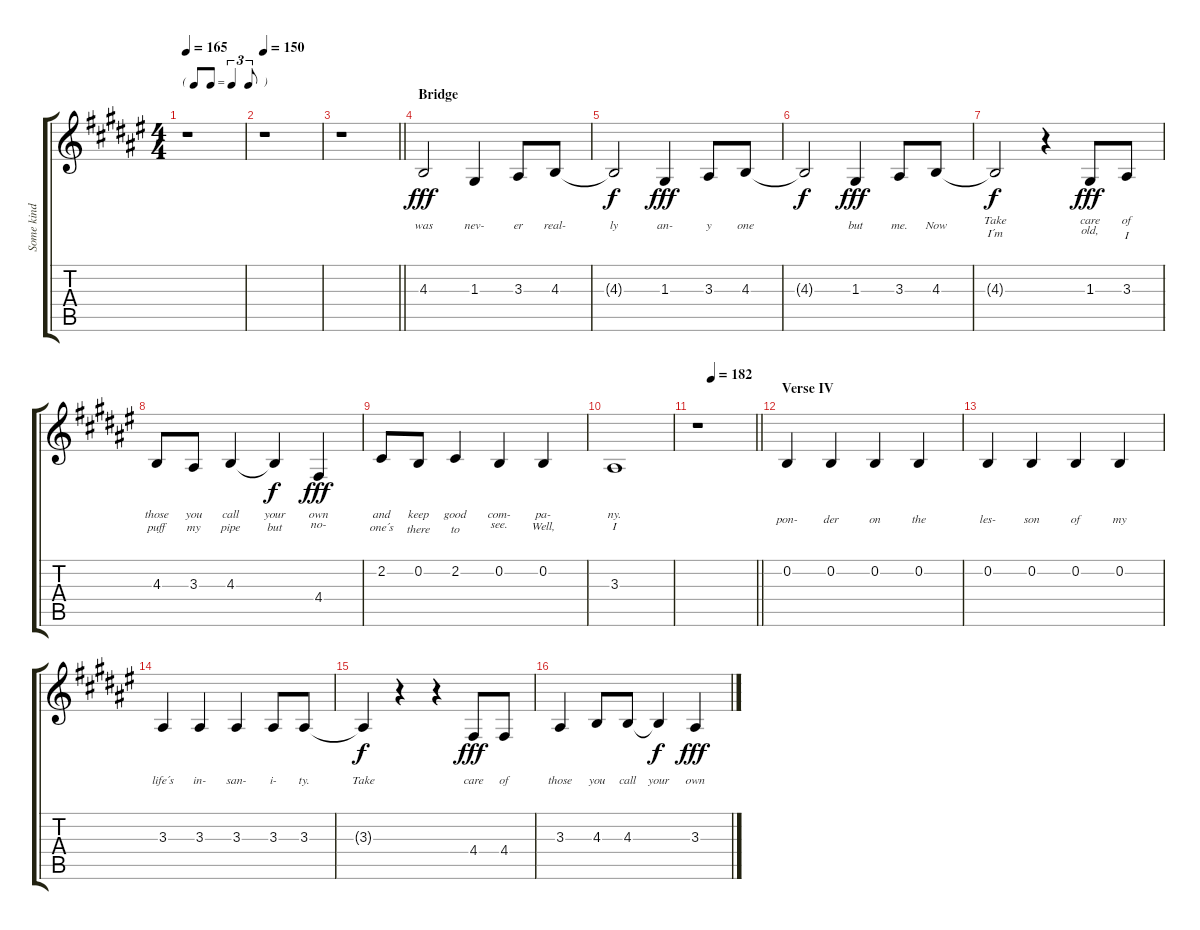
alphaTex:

\track ("Some kind of vocal interpretations" "Some kind ") {instrument lead6voice}
\staff {score tabs}
\tuning (E4 B3 G3 D3 A2 E2) {hide}
\ts (4 4)
\tf triplet8th
\tempo 165
\clef g2
\ks f#
r.1{dy f} |
\tempo 150
r.1 |
\barLineRight lightlight
r.1 |
\section ("" "Bridge")
4.3.2{lyrics (0 "") lyrics (1 "") lyrics (2 "was") lyrics (3 "") lyrics (4 "") dy fff} 1.3.4{lyrics (0 "") lyrics (1 "") lyrics (2 "nev-") lyrics (3 "") lyrics (4 "")} 3.3.8{lyrics (0 "") lyrics (1 "") lyrics (2 "er") lyrics (3 "") lyrics (4 "")} 4.3.8{lyrics (0 "") lyrics (1 "") lyrics (2 "real-") lyrics (3 "") lyrics (4 "")} |
4.3{t}.2{lyrics (0 "") lyrics (1 "") lyrics (2 "ly") lyrics (3 "") lyrics (4 "") dy f} 1.3.4{lyrics (0 "") lyrics (1 "") lyrics (2 "an-") lyrics (3 "") lyrics (4 "") dy fff} 3.3.8{lyrics (0 "") lyrics (1 "") lyrics (2 "y") lyrics (3 "") lyrics (4 "")} 4.3.8{lyrics (0 "") lyrics (1 "") lyrics (2 "one") lyrics (3 "") lyrics (4 "")} |
4.3{t}.2{lyrics (0 "") lyrics (1 "") lyrics (2 "") lyrics (3 "") lyrics (4 "") dy f} 1.3.4{lyrics (0 "") lyrics (1 "") lyrics (2 "but") lyrics (3 "") lyrics (4 "") dy fff} 3.3.8{lyrics (0 "") lyrics (1 "") lyrics (2 "me.") lyrics (3 "") lyrics (4 "")} 4.3.8{lyrics (0 "") lyrics (1 "") lyrics (2 "Now") lyrics (3 "") lyrics (4 "")} |
4.3{t}.2{lyrics (0 "") lyrics (1 "Take") lyrics (2 "I´m") lyrics (3 "") lyrics (4 "") dy f} r.4 1.3.8{lyrics (0 "") lyrics (1 "care") lyrics (2 "old,") lyrics (3 "") lyrics (4 "") dy fff} 3.3.8{lyrics (0 "") lyrics (1 "of") lyrics (2 "I") lyrics (3 "") lyrics (4 "")} |
4.3.8{lyrics (0 "") lyrics (1 "those") lyrics (2 "puff") lyrics (3 "") lyrics (4 "")} 3.3.8{lyrics (0 "") lyrics (1 "you") lyrics (2 "my") lyrics (3 "") lyrics (4 "")} 4.3.4{lyrics (0 "") lyrics (1 "call") lyrics (2 "pipe") lyrics (3 "") lyrics (4 "")} 4.3{t}.4{lyrics (0 "") lyrics (1 "your") lyrics (2 "but") lyrics (3 "") lyrics (4 "") dy f} 4.4.4{lyrics (0 "") lyrics (1 "own") lyrics (2 "no-") lyrics (3 "") lyrics (4 "") dy fff} |
2.2.8{lyrics (0 "") lyrics (1 "and") lyrics (2 "one´s") lyrics (3 "") lyrics (4 "")} 0.2.8{lyrics (0 "") lyrics (1 "keep") lyrics (2 "there") lyrics (3 "") lyrics (4 "")} 2.2.4{lyrics (0 "") lyrics (1 "good") lyrics (2 "to") lyrics (3 "") lyrics (4 "")} 0.2.4{lyrics (0 "") lyrics (1 "com-") lyrics (2 "see.") lyrics (3 "") lyrics (4 "")} 0.2.4{lyrics (0 "") lyrics (1 "pa-") lyrics (2 "Well,") lyrics (3 "") lyrics (4 "")} |
3.3.1{lyrics (0 "") lyrics (1 "ny.") lyrics (2 "I") lyrics (3 "") lyrics (4 "")} |
\tempo (182 0.25)
\barLineRight lightlight
r.1 |
\section ("" "Verse IV")
0.2.4{lyrics (0 "") lyrics (1 "") lyrics (2 "pon-") lyrics (3 "") lyrics (4 "")} 0.2.4{lyrics (0 "") lyrics (1 "") lyrics (2 "der") lyrics (3 "") lyrics (4 "")} 0.2.4{lyrics (0 "") lyrics (1 "") lyrics (2 "on") lyrics (3 "") lyrics (4 "")} 0.2.4{lyrics (0 "") lyrics (1 "") lyrics (2 "the") lyrics (3 "") lyrics (4 "")} |
0.2.4{lyrics (0 "") lyrics (1 "") lyrics (2 "les-") lyrics (3 "") lyrics (4 "")} 0.2.4{lyrics (0 "") lyrics (1 "") lyrics (2 "son") lyrics (3 "") lyrics (4 "")} 0.2.4{lyrics (0 "") lyrics (1 "") lyrics (2 "of") lyrics (3 "") lyrics (4 "")} 0.2.4{lyrics (0 "") lyrics (1 "") lyrics (2 "my") lyrics (3 "") lyrics (4 "")} |
3.3.4{lyrics (0 "") lyrics (1 "") lyrics (2 "life´s") lyrics (3 "") lyrics (4 "")} 3.3.4{lyrics (0 "") lyrics (1 "") lyrics (2 "in-") lyrics (3 "") lyrics (4 "")} 3.3.4{lyrics (0 "") lyrics (1 "") lyrics (2 "san-") lyrics (3 "") lyrics (4 "")} 3.3.8{lyrics (0 "") lyrics (1 "") lyrics (2 "i-") lyrics (3 "") lyrics (4 "")} 3.3.8{lyrics (0 "") lyrics (1 "") lyrics (2 "ty.") lyrics (3 "") lyrics (4 "")} |
3.3{t}.4{lyrics (0 "") lyrics (1 "") lyrics (2 "Take") lyrics (3 "") lyrics (4 "") dy f} r.4 r.4 4.4.8{lyrics (0 "") lyrics (1 "") lyrics (2 "care") lyrics (3 "") lyrics (4 "") dy fff} 4.4.8{lyrics (0 "") lyrics (1 "") lyrics (2 "of") lyrics (3 "") lyrics (4 "")} |
3.3.4{lyrics (0 "") lyrics (1 "") lyrics (2 "those") lyrics (3 "") lyrics (4 "")} 4.3.8{lyrics (0 "") lyrics (1 "") lyrics (2 "you") lyrics (3 "") lyrics (4 "")} 4.3.8{lyrics (0 "") lyrics (1 "") lyrics (2 "call") lyrics (3 "") lyrics (4 "")} 4.3{t}.4{lyrics (0 "") lyrics (1 "") lyrics (2 "your") lyrics (3 "") lyrics (4 "") dy f} 3.3.4{lyrics (0 "") lyrics (1 "") lyrics (2 "own") lyrics (3 "") lyrics (4 "") dy fff}
